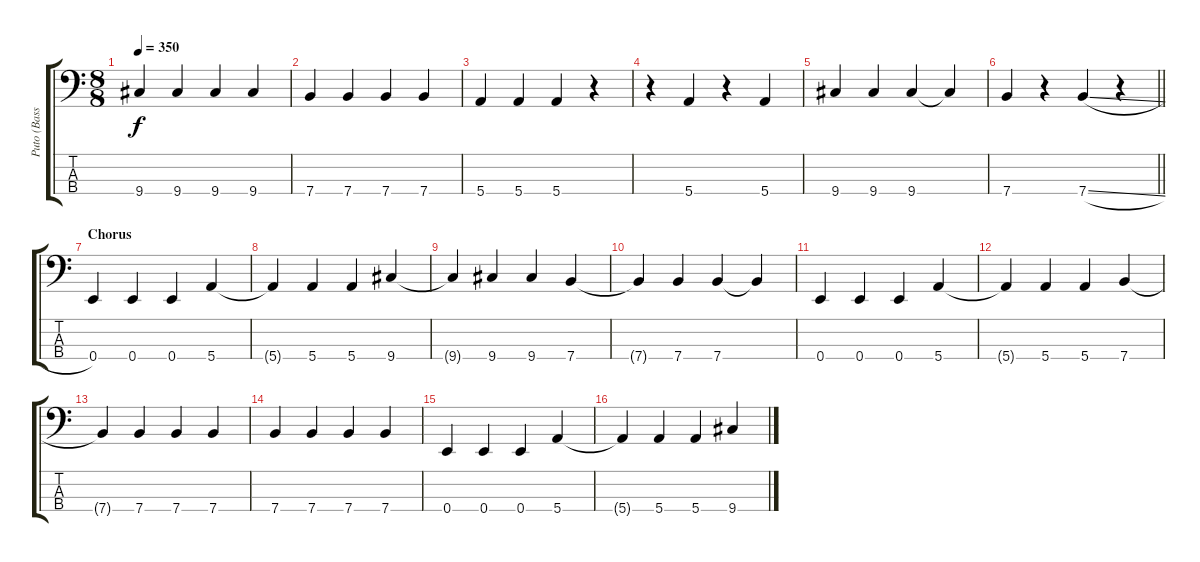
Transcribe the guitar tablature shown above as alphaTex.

\track ("Puto (Bass)" "Puto (Bass") {solo instrument electricbasspick}
\staff {score tabs}
\tuning (G2 D2 A1 E1) {hide}
\ts (8 8)
\tempo 350
\clef f4
\ks c
9.4.4{dy f} 9.4.4 9.4.4 9.4.4 |
7.4.4 7.4.4 7.4.4 7.4.4 |
5.4.4 5.4.4 5.4.4 r.4 |
r.4 5.4.4 r.4 5.4.4 |
9.4.4 9.4.4 9.4.4 9.4{t}.4 |
\barLineRight lightlight
7.4.4 r.4 7.4{sl}.4 r.4 |
\section ("" "Chorus")
0.4.4 0.4.4 0.4.4 5.4.4 |
5.4{t}.4 5.4.4 5.4.4 9.4.4 |
9.4{t}.4 9.4.4 9.4.4 7.4.4 |
7.4{t}.4 7.4.4 7.4.4 7.4{t}.4 |
0.4.4 0.4.4 0.4.4 5.4.4 |
5.4{t}.4 5.4.4 5.4.4 7.4.4 |
7.4{t}.4 7.4.4 7.4.4 7.4.4 |
7.4.4 7.4.4 7.4.4 7.4.4 |
0.4.4 0.4.4 0.4.4 5.4.4 |
5.4{t}.4 5.4.4 5.4.4 9.4.4
